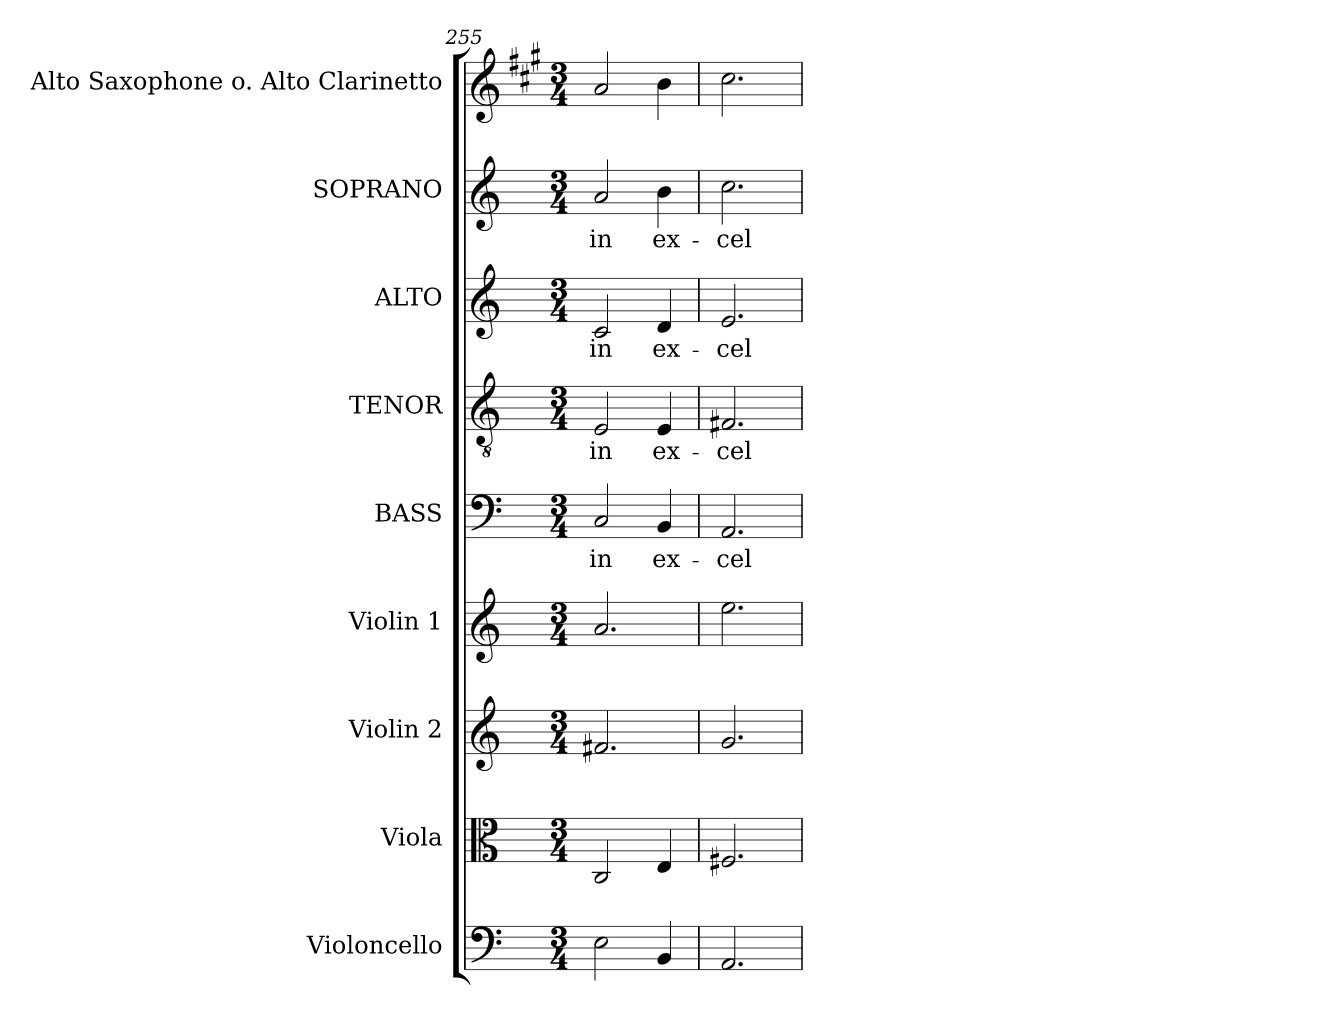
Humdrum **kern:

**kern	**kern	**kern	**kern	**kern	**text	**kern	**text	**kern	**text	**kern	**text	**kern
*part9	*part8	*part7	*part6	*part5	*part5	*part4	*part4	*part3	*part3	*part2	*part2	*part1
*staff9	*staff8	*staff7	*staff6	*staff5	*staff5	*staff4	*staff4	*staff3	*staff3	*staff2	*staff2	*staff1
*I"Violoncello	*I"Viola	*I"Violin 2	*I"Violin 1	*I"BASS	*	*I"TENOR	*	*I"ALTO	*	*I"SOPRANO	*	*I"Alto Saxophone o. Alto Clarinetto
*I'Vc.	*I'Vla.	*I'Vln. 2	*I'Vln. 1	*I'B.	*	*I'T.	*	*I'A.	*	*I'S.	*	*I'Alto Sax. o. Alto Clar.
*clefF4	*clefC3	*clefG2	*clefG2	*clefF4	*	*clefGv2	*	*clefG2	*	*clefG2	*	*clefG2
*	*	*	*	*	*	*ITrd7c12	*	*	*	*	*	*ITrd5c9
*k[]	*k[]	*k[]	*k[]	*k[]	*	*k[]	*	*k[]	*	*k[]	*	*k[]
*C:	*C:	*C:	*C:	*C:	*	*C:	*	*C:	*	*C:	*	*C:
*M3/4	*M3/4	*M3/4	*M3/4	*M3/4	*	*M3/4	*	*M3/4	*	*M3/4	*	*M3/4
=255	=255	=255	=255	=255	=255	=255	=255	=255	=255	=255	=255	=255
!	!	!	!	!	!LO:LY:b:color=#000000	!	!	!	!	!	!	!
!	!	!	!	!	!	!	!LO:LY:b:color=#000000	!	!	!	!	!
!	!	!	!	!	!	!	!	!	!LO:LY:b:color=#000000	!	!	!
!	!	!	!	!	!	!	!	!	!	!	!LO:LY:b:color=#000000	!
2Ei\	2Ci/	2.f#Xi/	2.ai/	2Ci/	in	2EEi/	in	2ci/	in	2ai/	in	2ci/
!	!	!	!	!	!LO:LY:b:color=#000000	!	!	!	!	!	!	!
!	!	!	!	!	!	!	!LO:LY:b:color=#000000	!	!	!	!	!
!	!	!	!	!	!	!	!	!	!LO:LY:b:color=#000000	!	!	!
!	!	!	!	!	!	!	!	!	!	!	!LO:LY:b:color=#000000	!
4BBi/	4Ei/	.	.	4BBi/	ex-	4EEi/	ex-	4di/	ex-	4bi\	ex-	4di\
=256	=256	=256	=256	=256	=256	=256	=256	=256	=256	=256	=256	=256
!	!	!	!	!	!LO:LY:b:color=#000000	!	!	!	!	!	!	!
!	!	!	!	!	!	!	!LO:LY:b:color=#000000	!	!	!	!	!
!	!	!	!	!	!	!	!	!	!LO:LY:b:color=#000000	!	!	!
!	!	!	!	!	!	!	!	!	!	!	!LO:LY:b:color=#000000	!
2.AAi/	2.F#Xi/	2.gi/	2.eei\	2.AAi/	-cel-	2.FF#Xi/	-cel-	2.ei/	-cel-	2.cci\	-cel-	2.ei\
=	=	=	=	=	=	=	=	=	=	=	=	=
*-	*-	*-	*-	*-	*-	*-	*-	*-	*-	*-	*-	*-
